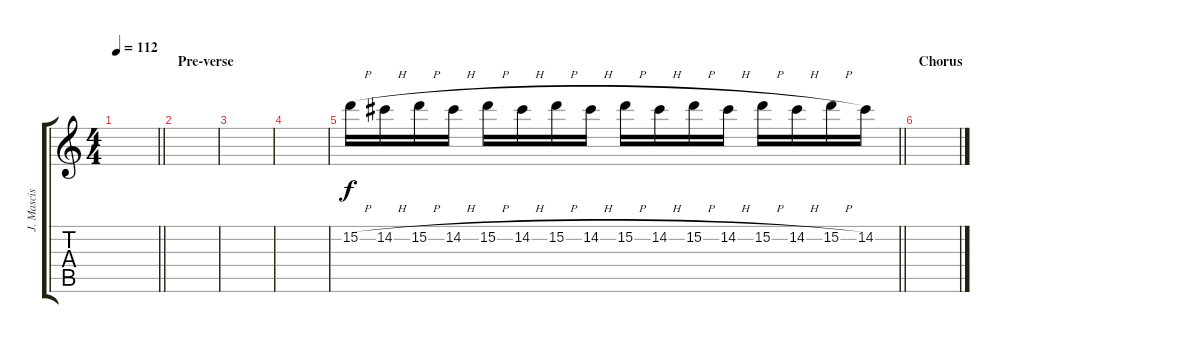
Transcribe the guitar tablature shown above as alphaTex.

\track ("J. Mascis distorted solo" "J. Mascis ") {instrument overdrivenguitar}
\staff {score tabs}
\tuning (E4 B3 G3 D3 A2 E2) {hide}
\ts (4 4)
\tempo 112
\clef g2
\barLineRight lightlight
\ks c
|
\section ("" "Pre-verse")
|
|
|
\barLineRight lightlight
15.2{h}.16 14.2{h}.16 15.2{h}.16 14.2{h}.16 15.2{h}.16 14.2{h}.16 15.2{h}.16 14.2{h}.16 15.2{h}.16 14.2{h}.16 15.2{h}.16 14.2{h}.16 15.2{h}.16 14.2{h}.16 15.2{h}.16 14.2.16 |
\section ("" "Chorus")
